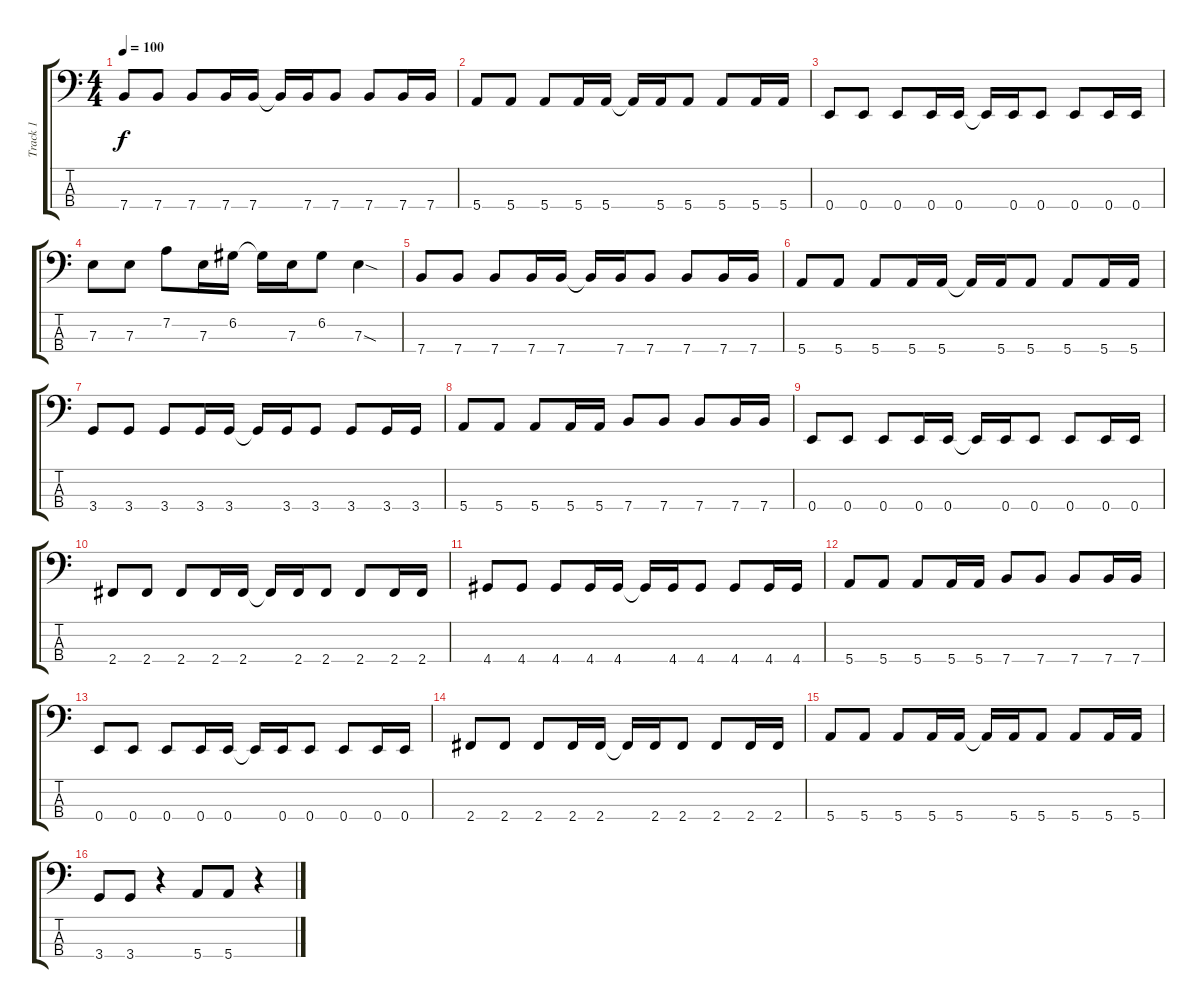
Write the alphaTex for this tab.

\track ("Track 1" "Track 1") {instrument electricbassfinger}
\staff {score tabs}
\tuning (G2 D2 A1 E1) {hide}
\ts (4 4)
\tempo 100
\clef f4
\ks c
7.4.8{dy f} 7.4.8 7.4.8 7.4.16 7.4.16 7.4{t}.16 7.4.16 7.4.8 7.4.8 7.4.16 7.4.16 |
5.4.8 5.4.8 5.4.8 5.4.16 5.4.16 5.4{t}.16 5.4.16 5.4.8 5.4.8 5.4.16 5.4.16 |
0.4.8 0.4.8 0.4.8 0.4.16 0.4.16 0.4{t}.16 0.4.16 0.4.8 0.4.8 0.4.16 0.4.16 |
7.3.8 7.3.8 7.2.8 7.3.16 6.2.16 6.2{t}.16 7.3.16 6.2.8 7.3{sod}.4 |
7.4.8 7.4.8 7.4.8 7.4.16 7.4.16 7.4{t}.16 7.4.16 7.4.8 7.4.8 7.4.16 7.4.16 |
5.4.8 5.4.8 5.4.8 5.4.16 5.4.16 5.4{t}.16 5.4.16 5.4.8 5.4.8 5.4.16 5.4.16 |
3.4.8 3.4.8 3.4.8 3.4.16 3.4.16 3.4{t}.16 3.4.16 3.4.8 3.4.8 3.4.16 3.4.16 |
5.4.8 5.4.8 5.4.8 5.4.16 5.4.16 7.4.8 7.4.8 7.4.8 7.4.16 7.4.16 |
0.4.8 0.4.8 0.4.8 0.4.16 0.4.16 0.4{t}.16 0.4.16 0.4.8 0.4.8 0.4.16 0.4.16 |
2.4.8 2.4.8 2.4.8 2.4.16 2.4.16 2.4{t}.16 2.4.16 2.4.8 2.4.8 2.4.16 2.4.16 |
4.4.8 4.4.8 4.4.8 4.4.16 4.4.16 4.4{t}.16 4.4.16 4.4.8 4.4.8 4.4.16 4.4.16 |
5.4.8 5.4.8 5.4.8 5.4.16 5.4.16 7.4.8 7.4.8 7.4.8 7.4.16 7.4.16 |
0.4.8 0.4.8 0.4.8 0.4.16 0.4.16 0.4{t}.16 0.4.16 0.4.8 0.4.8 0.4.16 0.4.16 |
2.4.8 2.4.8 2.4.8 2.4.16 2.4.16 2.4{t}.16 2.4.16 2.4.8 2.4.8 2.4.16 2.4.16 |
5.4.8 5.4.8 5.4.8 5.4.16 5.4.16 5.4{t}.16 5.4.16 5.4.8 5.4.8 5.4.16 5.4.16 |
3.4.8 3.4.8 r.4 5.4.8 5.4.8 r.4
